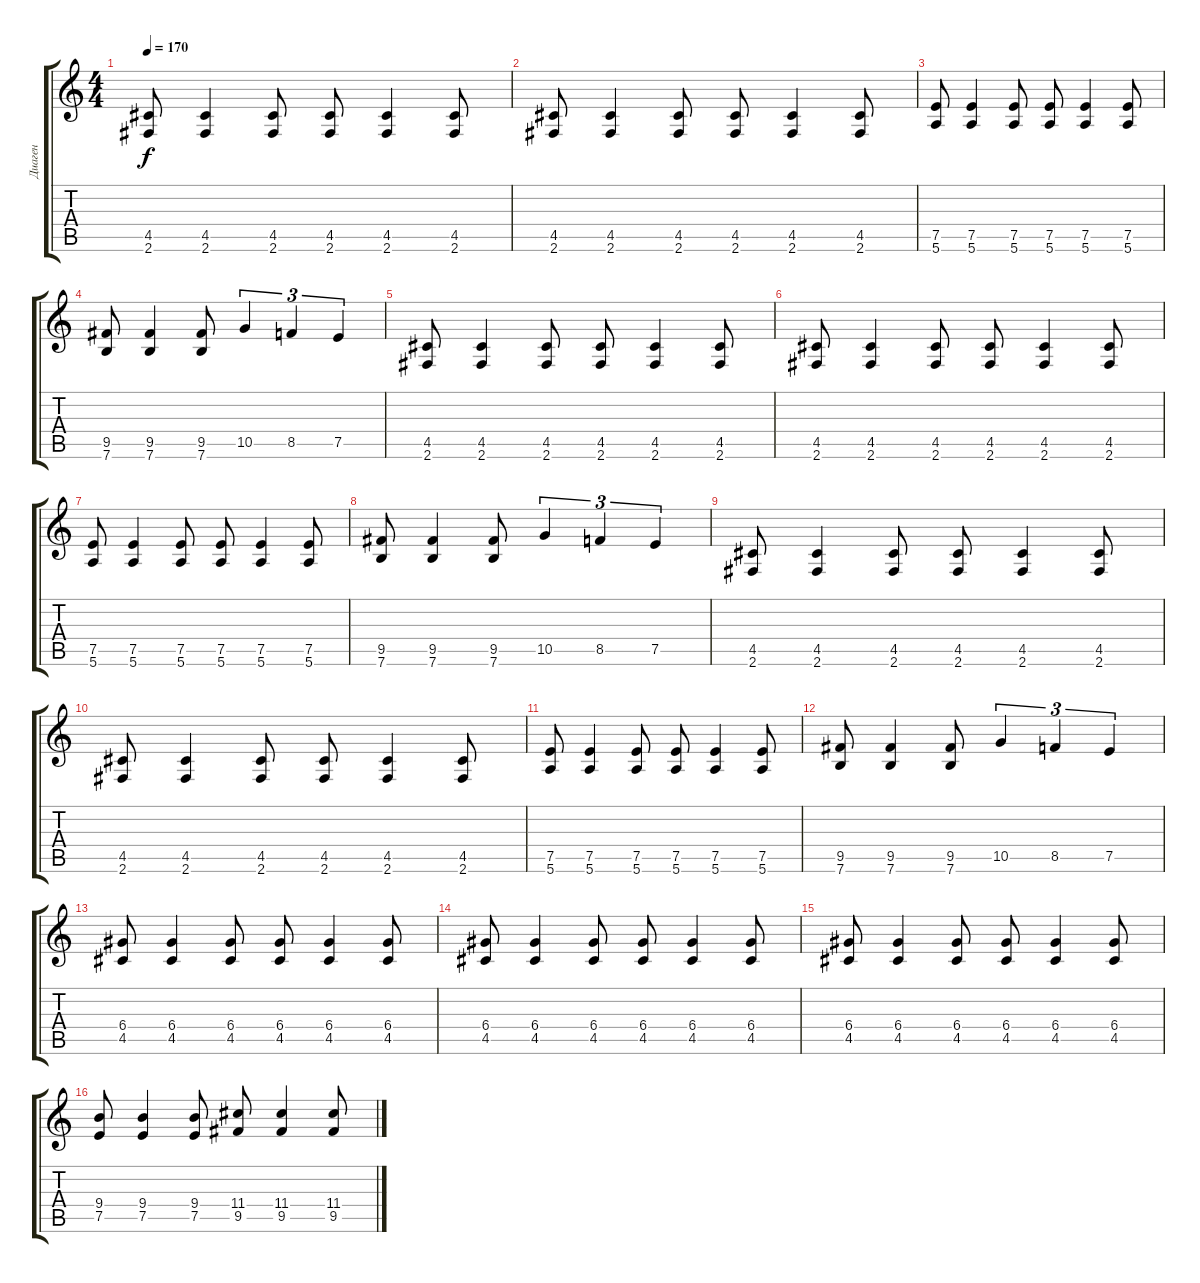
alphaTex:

\track ("Диаген" "Диаген") {instrument overdrivenguitar}
\staff {score tabs}
\tuning (E4 B3 G3 D3 A2 E2) {hide}
\ts (4 4)
\tempo 170
\clef g2
\ks c
(4.5 2.6).8{dy f} (4.5 2.6).4 (4.5 2.6).8 (4.5 2.6).8 (4.5 2.6).4 (4.5 2.6).8 |
(4.5 2.6).8 (4.5 2.6).4 (4.5 2.6).8 (4.5 2.6).8 (4.5 2.6).4 (4.5 2.6).8 |
(7.5 5.6).8 (7.5 5.6).4 (7.5 5.6).8 (7.5 5.6).8 (7.5 5.6).4 (7.5 5.6).8 |
(9.5 7.6).8 (9.5 7.6).4 (9.5 7.6).8 10.5.4{tu (3 2)} 8.5.4{tu (3 2)} 7.5.4{tu (3 2)} |
(4.5 2.6).8 (4.5 2.6).4 (4.5 2.6).8 (4.5 2.6).8 (4.5 2.6).4 (4.5 2.6).8 |
(4.5 2.6).8 (4.5 2.6).4 (4.5 2.6).8 (4.5 2.6).8 (4.5 2.6).4 (4.5 2.6).8 |
(7.5 5.6).8 (7.5 5.6).4 (7.5 5.6).8 (7.5 5.6).8 (7.5 5.6).4 (7.5 5.6).8 |
(9.5 7.6).8 (9.5 7.6).4 (9.5 7.6).8 10.5.4{tu (3 2)} 8.5.4{tu (3 2)} 7.5.4{tu (3 2)} |
(4.5 2.6).8 (4.5 2.6).4 (4.5 2.6).8 (4.5 2.6).8 (4.5 2.6).4 (4.5 2.6).8 |
(4.5 2.6).8 (4.5 2.6).4 (4.5 2.6).8 (4.5 2.6).8 (4.5 2.6).4 (4.5 2.6).8 |
(7.5 5.6).8 (7.5 5.6).4 (7.5 5.6).8 (7.5 5.6).8 (7.5 5.6).4 (7.5 5.6).8 |
(9.5 7.6).8 (9.5 7.6).4 (9.5 7.6).8 10.5.4{tu (3 2)} 8.5.4{tu (3 2)} 7.5.4{tu (3 2)} |
(6.4 4.5).8 (6.4 4.5).4 (6.4 4.5).8 (6.4 4.5).8 (6.4 4.5).4 (6.4 4.5).8 |
(6.4 4.5).8 (6.4 4.5).4 (6.4 4.5).8 (6.4 4.5).8 (6.4 4.5).4 (6.4 4.5).8 |
(6.4 4.5).8 (6.4 4.5).4 (6.4 4.5).8 (6.4 4.5).8 (6.4 4.5).4 (6.4 4.5).8 |
(9.4 7.5).8 (9.4 7.5).4 (9.4 7.5).8 (11.4 9.5).8 (11.4 9.5).4 (11.4 9.5).8
